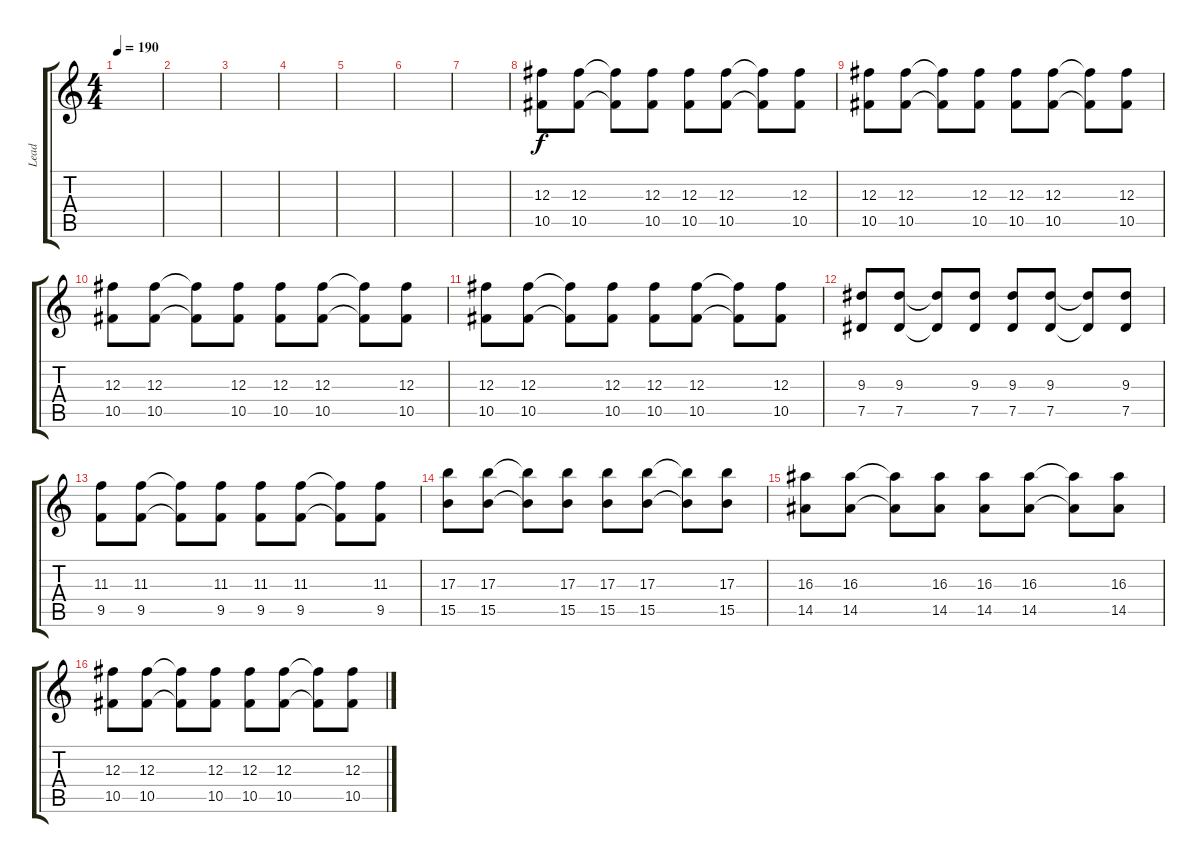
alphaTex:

\track ("Lead" "Lead") {instrument overdrivenguitar}
\staff {score tabs}
\tuning (Eb4 Bb3 Gb3 Db3 Ab2 Eb2) {hide}
\ts (4 4)
\tempo 190
\clef g2
\ks c
|
|
|
|
|
|
|
(12.3 10.5).8 (12.3 10.5).8 (12.3{t} 10.5{t}).8 (12.3 10.5).8 (12.3 10.5).8 (12.3 10.5).8 (12.3{t} 10.5{t}).8 (12.3 10.5).8 |
(12.3 10.5).8 (12.3 10.5).8 (12.3{t} 10.5{t}).8 (12.3 10.5).8 (12.3 10.5).8 (12.3 10.5).8 (12.3{t} 10.5{t}).8 (12.3 10.5).8 |
(12.3 10.5).8 (12.3 10.5).8 (12.3{t} 10.5{t}).8 (12.3 10.5).8 (12.3 10.5).8 (12.3 10.5).8 (12.3{t} 10.5{t}).8 (12.3 10.5).8 |
(12.3 10.5).8 (12.3 10.5).8 (12.3{t} 10.5{t}).8 (12.3 10.5).8 (12.3 10.5).8 (12.3 10.5).8 (12.3{t} 10.5{t}).8 (12.3 10.5).8 |
(9.3 7.5).8 (9.3 7.5).8 (9.3{t} 7.5{t}).8 (9.3 7.5).8 (9.3 7.5).8 (9.3 7.5).8 (9.3{t} 7.5{t}).8 (9.3 7.5).8 |
(11.3 9.5).8 (11.3 9.5).8 (11.3{t} 9.5{t}).8 (11.3 9.5).8 (11.3 9.5).8 (11.3 9.5).8 (11.3{t} 9.5{t}).8 (11.3 9.5).8 |
(17.3 15.5).8 (17.3 15.5).8 (17.3{t} 15.5{t}).8 (17.3 15.5).8 (17.3 15.5).8 (17.3 15.5).8 (17.3{t} 15.5{t}).8 (17.3 15.5).8 |
(16.3 14.5).8 (16.3 14.5).8 (16.3{t} 14.5{t}).8 (16.3 14.5).8 (16.3 14.5).8 (16.3 14.5).8 (16.3{t} 14.5{t}).8 (16.3 14.5).8 |
(12.3 10.5).8 (12.3 10.5).8 (12.3{t} 10.5{t}).8 (12.3 10.5).8 (12.3 10.5).8 (12.3 10.5).8 (12.3{t} 10.5{t}).8 (12.3 10.5).8
